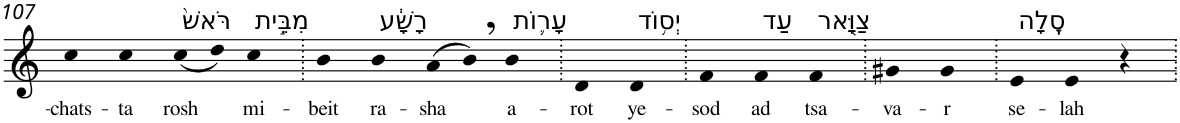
**kern	**text
*part1	*part1
*staff1	*staff1
*I"Piano	*
*I'Pno	*
!!LO:PB:g=z
*clefG2	*
*k[]	*
=107	=107
!	!LO:LY:b
4cc	-chats-
!	!LO:LY:b
4cc	-ta
!LO:TX:a:t=רֹּאשׁ֙	!
!	!LO:LY:b
(<8cc	rosh
8dd)	.
!LO:TX:a:t=מִבֵּ֣ית	!
!	!LO:LY:b
4cc	mi-
=108.	=108.
!	!LO:LY:b
4b	-beit
!LO:TX:a:t=רָשָׁ֔ע	!
!	!LO:LY:b
4b	ra-
!	!LO:LY:b
(>8a	-sha
8b,)	.
!LO:TX:a:t=עָר֛וֹת	!
!	!LO:LY:b
4b	a-
=109.	=109.
!	!LO:LY:b
4d	-rot
!LO:TX:a:t=יְס֥וֹד	!
!	!LO:LY:b
4d	ye-
=110.	=110.
!	!LO:LY:b
4f	-sod
!LO:TX:a:t=עַד	!
!	!LO:LY:b
4f	ad
!LO:TX:a:t=צַוָּ֖אר	!
!	!LO:LY:b
4f	tsa-
=111.	=111.
!	!LO:LY:b
4g#X	-va-
!	!LO:LY:b
4g#	-r
=112.	=112.
!LO:TX:a:t=סֶֽלָה	!
!	!LO:LY:b
4e	se-
!	!LO:LY:b
4e	-lah
4r	.
=.	=.
*-	*-
